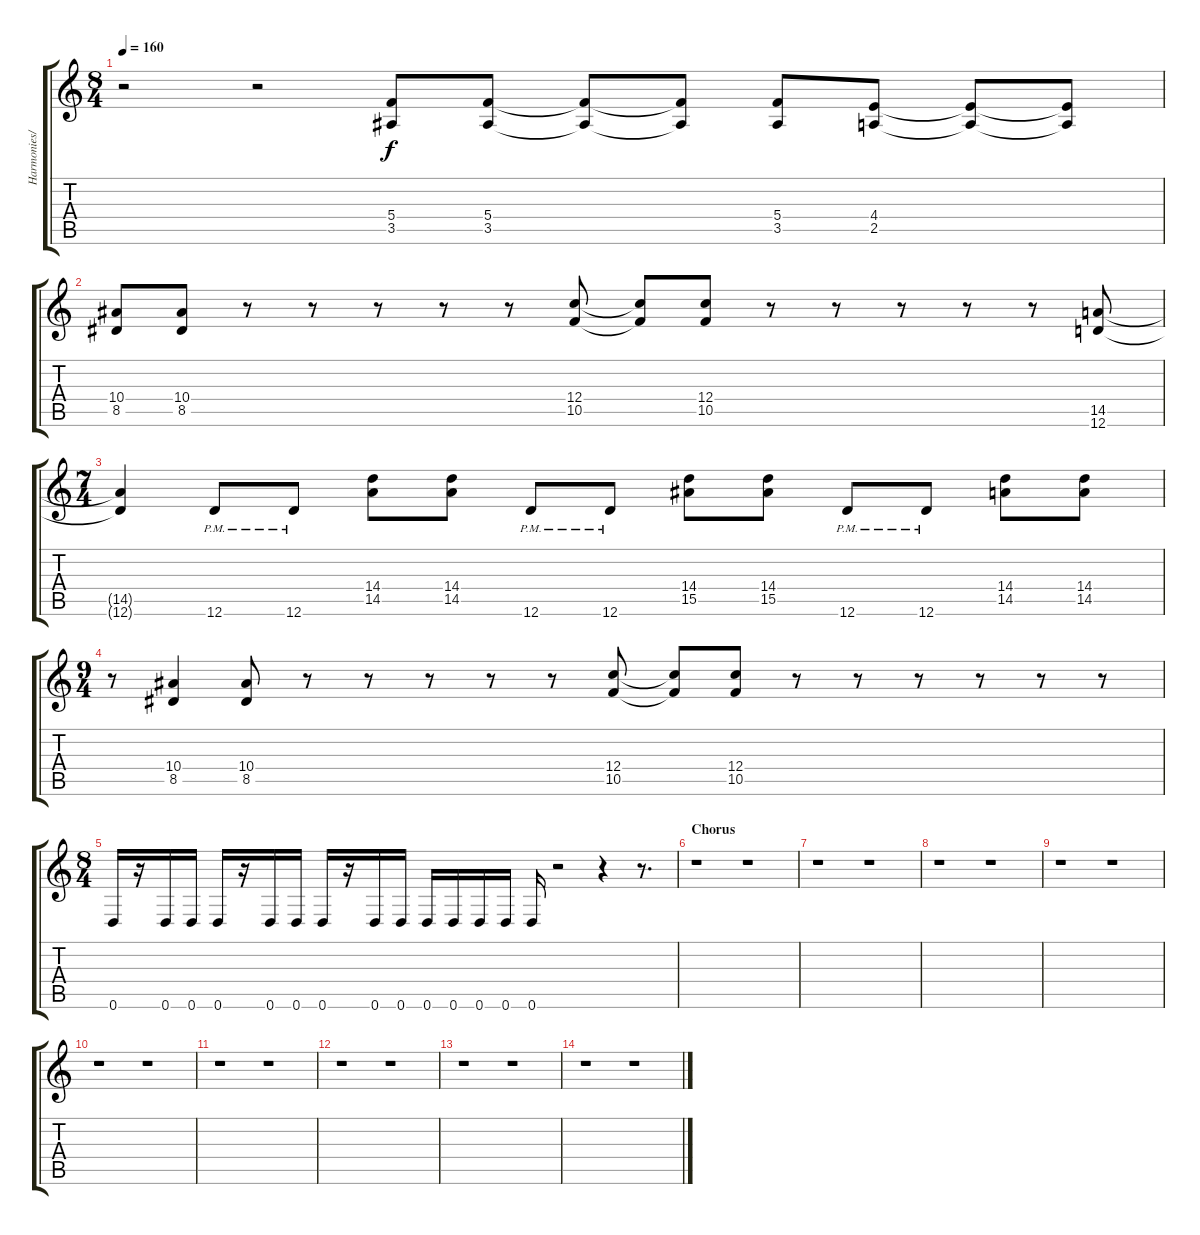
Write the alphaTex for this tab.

\track ("Harmonies/solo" "Harmonies/") {instrument distortionguitar}
\staff {score tabs}
\tuning (D4 A3 F3 C3 G2 D2) {hide}
\ts (8 4)
\tempo 160
\clef g2
\ks c
r.2{dy f} r.2 (5.4 3.5).8 (5.4 3.5).8 (5.4{t} 3.5{t}).8 (5.4{t} 3.5{t}).8 (5.4 3.5).8 (4.4 2.5).8 (4.4{t} 2.5{t}).8 (4.4{t} 2.5{t}).8 |
(10.4 8.5).8 (10.4 8.5).8 r.8 r.8 r.8 r.8 r.8 (12.4 10.5).8 (12.4{t} 10.5{t}).8 (12.4 10.5).8 r.8 r.8 r.8 r.8 r.8 (14.5 12.6).8 |
\ts (7 4)
(14.5{t} 12.6{t}).4 12.6{pm}.8 12.6{pm}.8 (14.4 14.5).8 (14.4 14.5).8 12.6{pm}.8 12.6{pm}.8 (14.4 15.5).8 (14.4 15.5).8 12.6{pm}.8 12.6{pm}.8 (14.4 14.5).8 (14.4 14.5).8 |
\ts (9 4)
r.8 (10.4 8.5).4 (10.4 8.5).8 r.8 r.8 r.8 r.8 r.8 (12.4 10.5).8 (12.4{t} 10.5{t}).8 (12.4 10.5).8 r.8 r.8 r.8 r.8 r.8 r.8 |
\ts (8 4)
0.6.16 r.16 0.6.16 0.6.16 0.6.16 r.16 0.6.16 0.6.16 0.6.16 r.16 0.6.16 0.6.16 0.6.16 0.6.16 0.6.16 0.6.16 0.6.16 r.2 r.4 r.8{d} |
\section ("" "Chorus")
r.1 r.1 |
r.1 r.1 |
r.1 r.1 |
r.1 r.1 |
r.1 r.1 |
r.1 r.1 |
r.1 r.1 |
r.1 r.1 |
r.1 r.1
